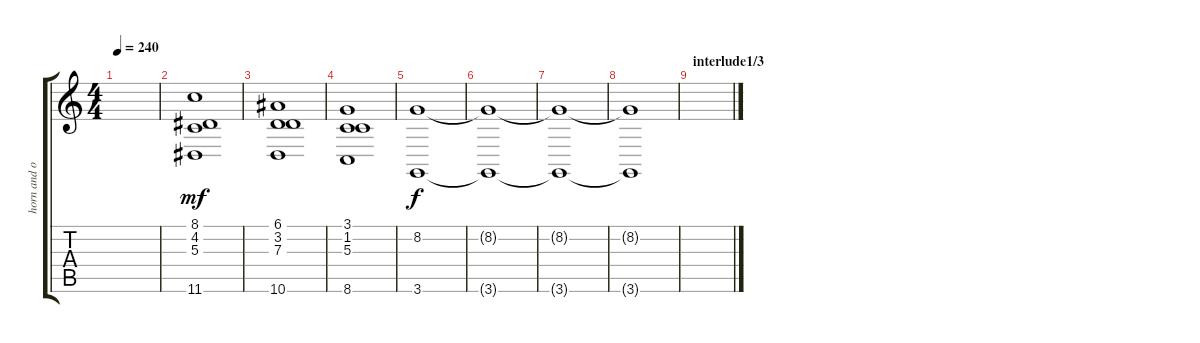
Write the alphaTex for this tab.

\track ("horn and organ(alex stariopoli)" "horn and o") {instrument frenchhorn}
\staff {score tabs}
\tuning (E4 B3 G3 D3 A2 E2) {hide}
\ts (4 4)
\tempo 240
\clef g2
\ks c
|
(8.1 4.2 5.3 11.6).1{dy mf} |
(6.1 3.2 7.3 10.6).1 |
(3.1 1.2 5.3 8.6).1 |
(8.2 3.6).1{dy f} |
(8.2{t} 3.6{t}).1 |
(8.2{t} 3.6{t}).1 |
(8.2{t} 3.6{t}).1 |
\section ("" "interlude1/3")
